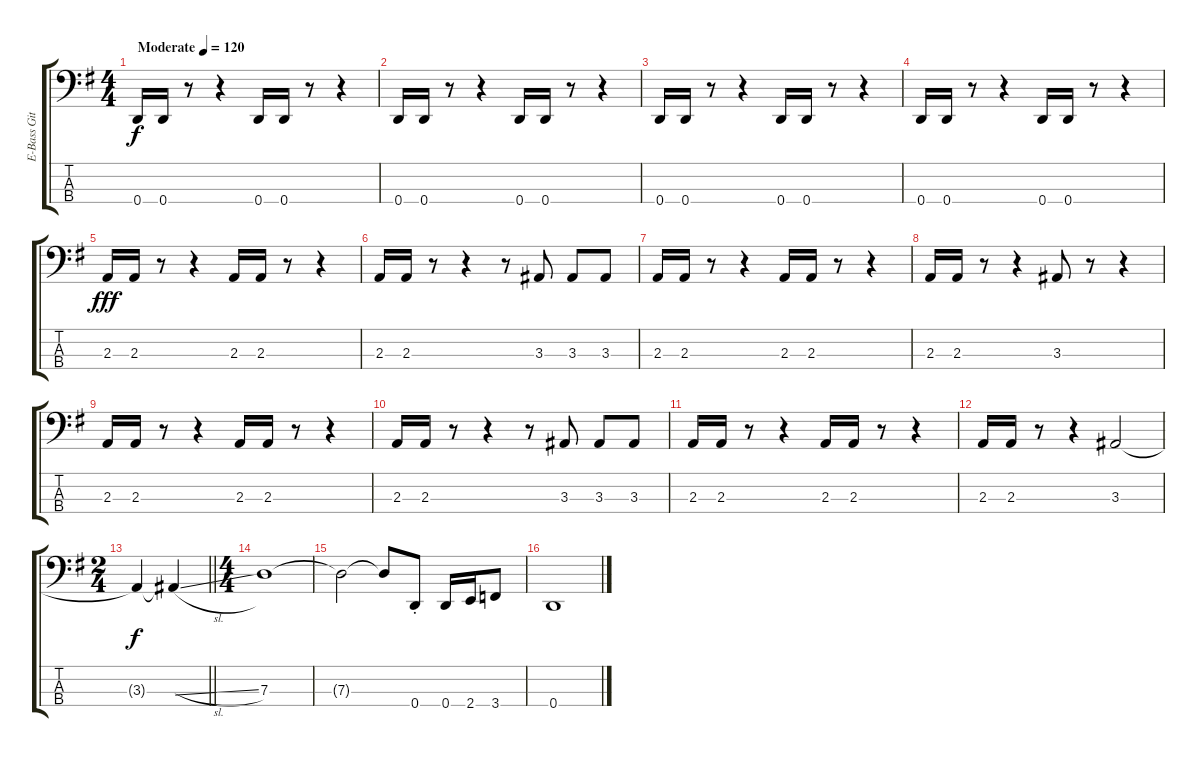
\track ("E-Bass Gitarre" "E-Bass Git") {instrument electricbassfinger}
\staff {score tabs}
\tuning (F2 C2 G1 D1) {hide}
\ts (4 4)
\tempo (120 "Moderate")
\tempo 75
\tempo (120 "Moderate")
\clef f4
\ks eminor
0.4.16{dy f instrument electricbassfinger} 0.4.16 r.8 r.4 0.4.16 0.4.16 r.8 r.4 |
0.4.16 0.4.16 r.8 r.4 0.4.16 0.4.16 r.8 r.4 |
0.4.16 0.4.16 r.8 r.4 0.4.16 0.4.16 r.8 r.4 |
0.4.16 0.4.16 r.8 r.4 0.4.16 0.4.16 r.8 r.4 |
2.3.16{dy fff} 2.3.16 r.8 r.4 2.3.16 2.3.16 r.8 r.4 |
2.3.16 2.3.16 r.8 r.4 r.8 3.3.8 3.3.8 3.3.8 |
2.3.16 2.3.16 r.8 r.4 2.3.16 2.3.16 r.8 r.4 |
2.3.16 2.3.16 r.8 r.4 3.3.8 r.8 r.4 |
2.3.16 2.3.16 r.8 r.4 2.3.16 2.3.16 r.8 r.4 |
2.3.16 2.3.16 r.8 r.4 r.8 3.3.8 3.3.8 3.3.8 |
2.3.16 2.3.16 r.8 r.4 2.3.16 2.3.16 r.8 r.4 |
2.3.16 2.3.16 r.8 r.4 3.3.2 |
\ts (2 4)
\barLineRight lightlight
3.3{t}.4{dy f} 3.3{sl t}.4 |
\ts (4 4)
7.3.1 |
7.3{t}.2 7.3{t}.8 0.4{st}.8 0.4.16 2.4.16 3.4.8 |
0.4.1
